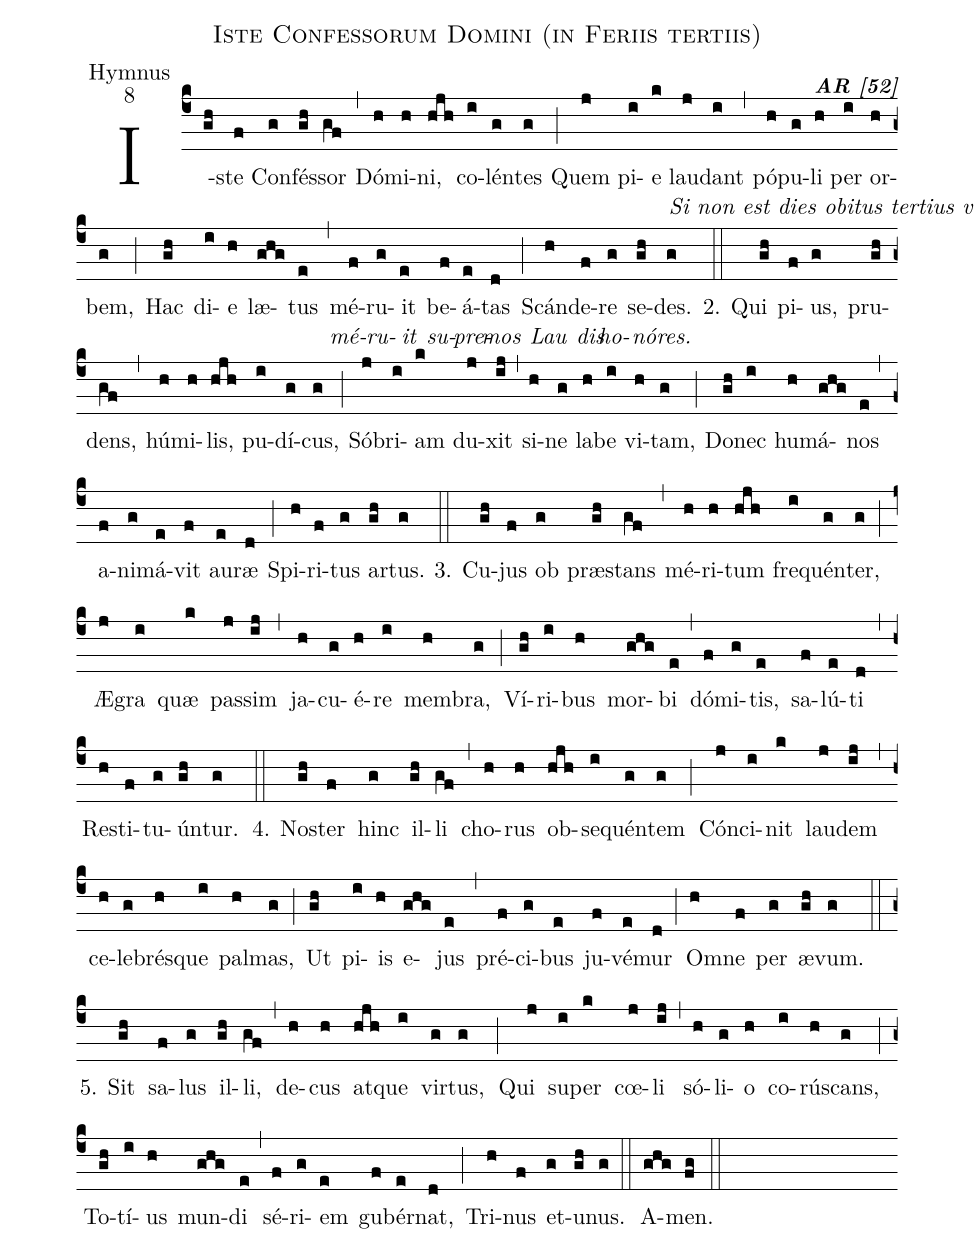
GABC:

name:Iste Confessorum Domini (in Feriis tertiis);
office-part:Hymnus;
mode:8;
commentary:{\bfseries AR [52]};
%%
(c4) I(gh)ste(f) Con(g)fés(gh)sor(gf) (,) Dó(h)mi(h)ni,(hjh) co(i)lén(g)tes(g) (;)
Quem(j) pi(i)e(k) lau[<i>Si non est dies obitus tertius versus mutatur:</i>](j)dant(i) (,)
pó(h)pu(g)li(h) per(i) or(h)bem,(g) (;)
Hac(gh) di(i)e(h) læ(ghg)tus(e) (,) mé[mé-](f)ru[ru-](g)it[it](e) be[su-](f)á[<v>\hspace{-0.4em}</v>pre-](e)tas[mos](d) (;)
Scán[<v>\ </v>Lau](h)de[<v>\ </v>dis](f)re[ho-](g) se[<v>\hspace{0.2em}</v>nóres.](gh)des.(g)  (::)

2. Qui(gh) pi(f)us,(g) pru(gh)dens,(gf) (,)
hú(h)mi(h)lis,(hjh) pu(i)dí(g)cus,(g) (;)
Só(j)bri(i)am(k) du(j)xit(ij) (,)
si(h)ne(g) la(h)be(i) vi(h)tam,(g) (;)
Do(gh)nec(i) hu(h)má(ghg)nos(e) (,)
a(f)ni(g)má(e)vit(f) au(e)ræ(d) (;)
Spi(h)ri(f)tus(g) ar(gh)tus.(g) (::)

3. Cu(gh)jus(f) ob(g) præ(gh)stans(gf) (,)
mé(h)ri(h)tum(hjh) fre(i)quén(g)ter,(g) (;) % Typo in source
Æ(j)gra(i) quæ(k) pas(j)sim(ij) (,)
ja(h)cu(g)é(h)re(i) mem(h)bra,(g) (;)
Ví(gh)ri(i)bus(h) mor(ghg)bi(e) (,)
dó(f)mi(g)tis,(e) sa(f)lú(e)ti(d) (,)
Re(h)sti(f)tu(g)ún(gh)tur.(g) (::)

4. No(gh)ster(f) hinc(g) il(gh)li(gf) (,)
cho(h)rus(h) ob(hjh)se(i)quén(g)tem(g) (;)
Cón(j)ci(i)nit(k) lau(j)dem(ij) (,)
ce(h)le(g)brés(h)que(i) pal(h)mas,(g) (;)
Ut(gh) pi(i)is(h) e(ghg)jus(e) (,)
pré(f)ci(g)bus(e) ju(f)vé(e)mur(d) (;)
O(h)mne(f) per(g) æ(gh)vum.(g) (::)

5.  Sit(gh) sa(f)lus(g) il(gh)li,(gf) (,)
de(h)cus(h) at(hjh)que(i) vir(g)tus,(g) (;)
Qui(j) su(i)per(k) cœ(j)li(ij) (,)
só(h)li(g)o(h) co(i)rús(h)cans,(g) (;)
To(gh)tí(i)us(h) mun(ghg)di(e) (,)
sé(f)ri(g)em(e) gu(f)bér(e)nat,(d) (;)
Tri(h)nus(f) et(g)u(gh)nus.(g) (::)
A(ghg)men.(fg) (::)
